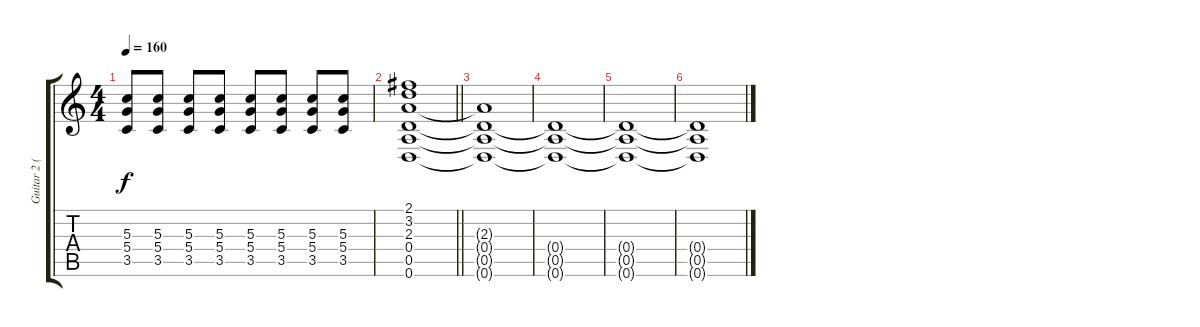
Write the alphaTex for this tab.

\track ("Guitar 2 (Drop D)" "Guitar 2 (") {instrument electricguitarclean}
\staff {score tabs}
\tuning (E4 B3 G3 D3 A2 D2) {hide}
\ts (4 4)
\tempo 160
\clef g2
\ks c
(5.3 5.4 3.5).8{dy f} (5.3 5.4 3.5).8 (5.3 5.4 3.5).8 (5.3 5.4 3.5).8 (5.3 5.4 3.5).8 (5.3 5.4 3.5).8 (5.3 5.4 3.5).8 (5.3 5.4 3.5).8 |
\barLineRight lightlight
(2.1 3.2 2.3 0.4 0.5 0.6).1 |
(2.3{t} 0.4{t} 0.5{t} 0.6{t}).1 |
(0.4{t} 0.5{t} 0.6{t}).1 |
(0.4{t} 0.5{t} 0.6{t}).1 |
(0.4{t} 0.5{t} 0.6{t}).1
